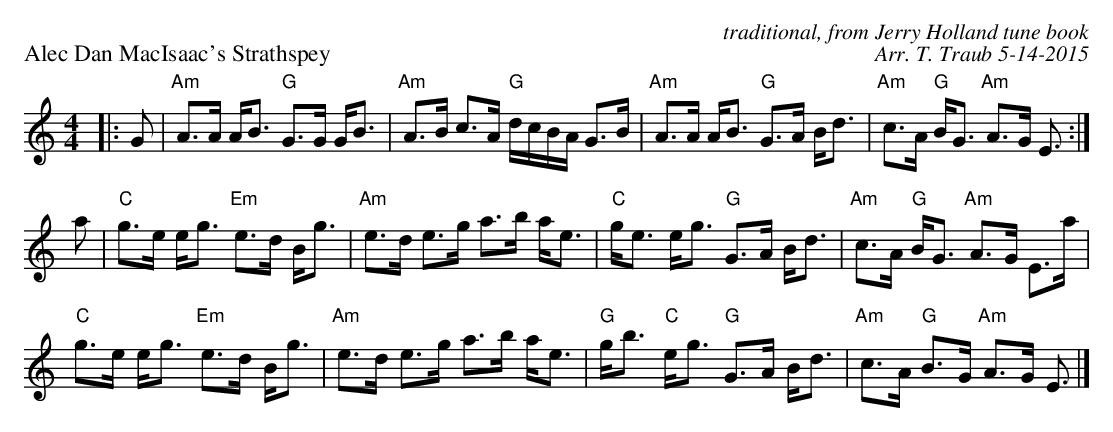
X:1
P: Alec Dan MacIsaac's Strathspey
C: traditional, from Jerry Holland tune book
C: Arr. T. Traub 5-14-2015
M: 4/4
L: 1/8
K: Am
|: G|"Am"A>A A<B "G"G>G G<B|"Am"A>B c>A "G"d/c/B/A/ G>B|"Am"A>A A<B "G"G>A B<d|"Am"c>A "G"B<G "Am"A>G E3/ :|
a|"C"g>e e<g "Em"e>d B<g|"Am"e>d e>g a>b a<e|"C"g<e e<g "G"G>A B<d|"Am"c>A "G"B<G "Am"A>G E>a |
"C"g>e e<g "Em"e>d B<g|"Am"e>d e>g a>b a<e|"G"g<b "C"e<g "G"G>A B<d|"Am"c>A "G"B>G "Am"A>G E3/ |]
